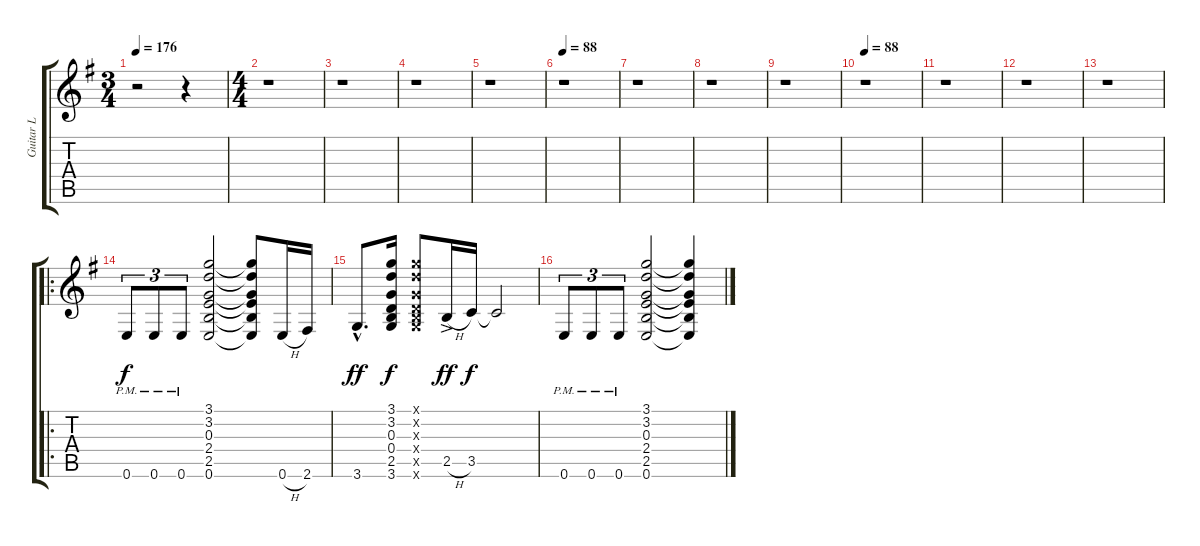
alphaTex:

\track ("Guitar L" "Guitar L") {instrument overdrivenguitar}
\staff {score tabs}
\tuning (E4 B3 G3 D3 A2 E2) {hide}
\ts (3 4)
\tempo 176
\clef g2
\ks g
r.2{dy f} r.4 |
\ts (4 4)
r.1 |
r.1 |
r.1 |
r.1 |
\tempo 88
r.1 |
r.1 |
r.1 |
r.1 |
\tempo 88
r.1 |
r.1 |
r.1 |
r.1 |
\ro
0.6{pm}.8{tu (3 2)} 0.6{pm}.8{tu (3 2)} 0.6{pm}.8{tu (3 2)} (3.1 3.2 0.3 2.4 2.5 0.6).2 (3.1{t} 3.2{t} 0.3{t} 2.4{t} 2.5{t} 0.6{t}).8 0.6{h}.16 2.6.16 |
3.6{hac}.8{d dy ff} (3.1 3.2 0.3 0.4 2.5 3.6).16{dy f} (3.1{x} 3.2{x} 0.3{x} 0.4{x} 2.5{x} 3.6{x}).8 2.5{h ac}.16{dy ff} 3.5.16{dy f} 3.5{t}.2 |
0.6{pm}.8{tu (3 2)} 0.6{pm}.8{tu (3 2)} 0.6{pm}.8{tu (3 2)} (3.1 3.2 0.3 2.4 2.5 0.6).2 (3.1{t} 3.2{t} 0.3{t} 2.4{t} 2.5{t} 0.6{t}).4
